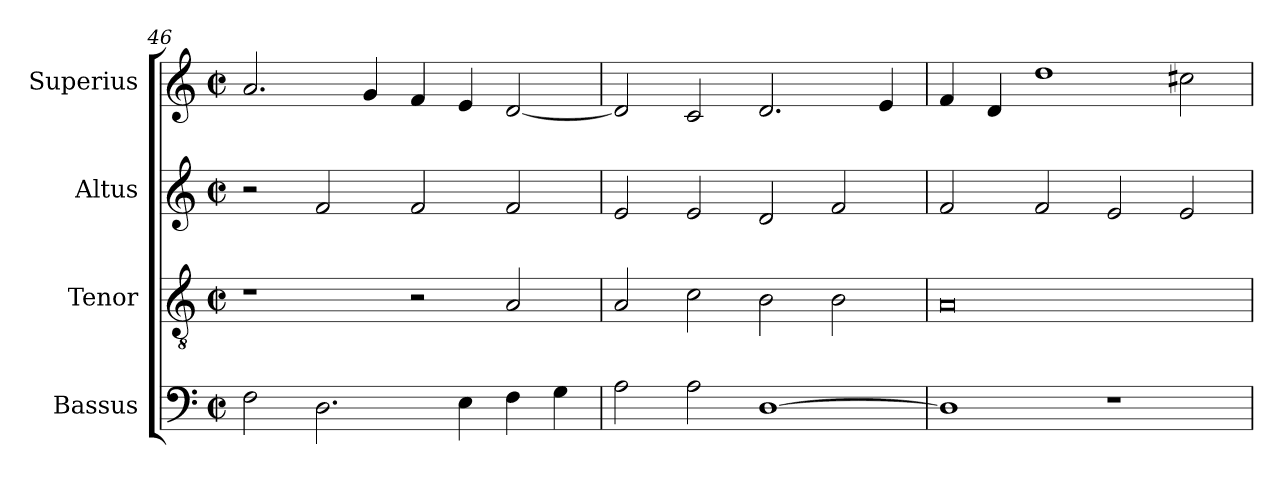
**kern	**kern	**kern	**kern
*part4	*part3	*part2	*part1
*staff4	*staff3	*staff2	*staff1
*I"Bassus	*I"Tenor	*I"Altus	*I"Superius
*I'B.	*I'T.	*I'A.	*I'S.
*clefF4	*clefGv2	*clefG2	*clefG2
*	*ITrd7c12	*	*
*k[]	*k[]	*k[]	*k[]
*C:	*C:	*C:	*C:
*M2/2	*M2/2	*M2/2	*M2/2
*met(c|)	*met(c|)	*met(c|)	*met(c|)
=46	=46	=46	=46
2Fi\	1r	2r	2.ai/
2.Di\	.	2fi/	.
.	.	.	4gi/
.	2r	2fi/	4fi/
4Ei\	.	.	4ei/
4Fi\	2AAi/	2fi/	[<2di/
4Gi\	.	.	.
!!LO:LB:g=z
=47	=47	=47	=47
2Ai\	2AAi/	2ei/	2di/]
2Ai\	2Ci\	2ei/	2ci/
[>1Di	2BBi\	2di/	2.di/
.	2BBi\	2fi/	.
.	.	.	4ei/
=48	=48	=48	=48
1Di]	0AAi	2fi/	4fi/
.	.	.	4di/
.	.	2fi/	1ddi
1r	.	2ei/	.
.	.	2ei/	2cc#Xi\
=	=	=	=
*-	*-	*-	*-
